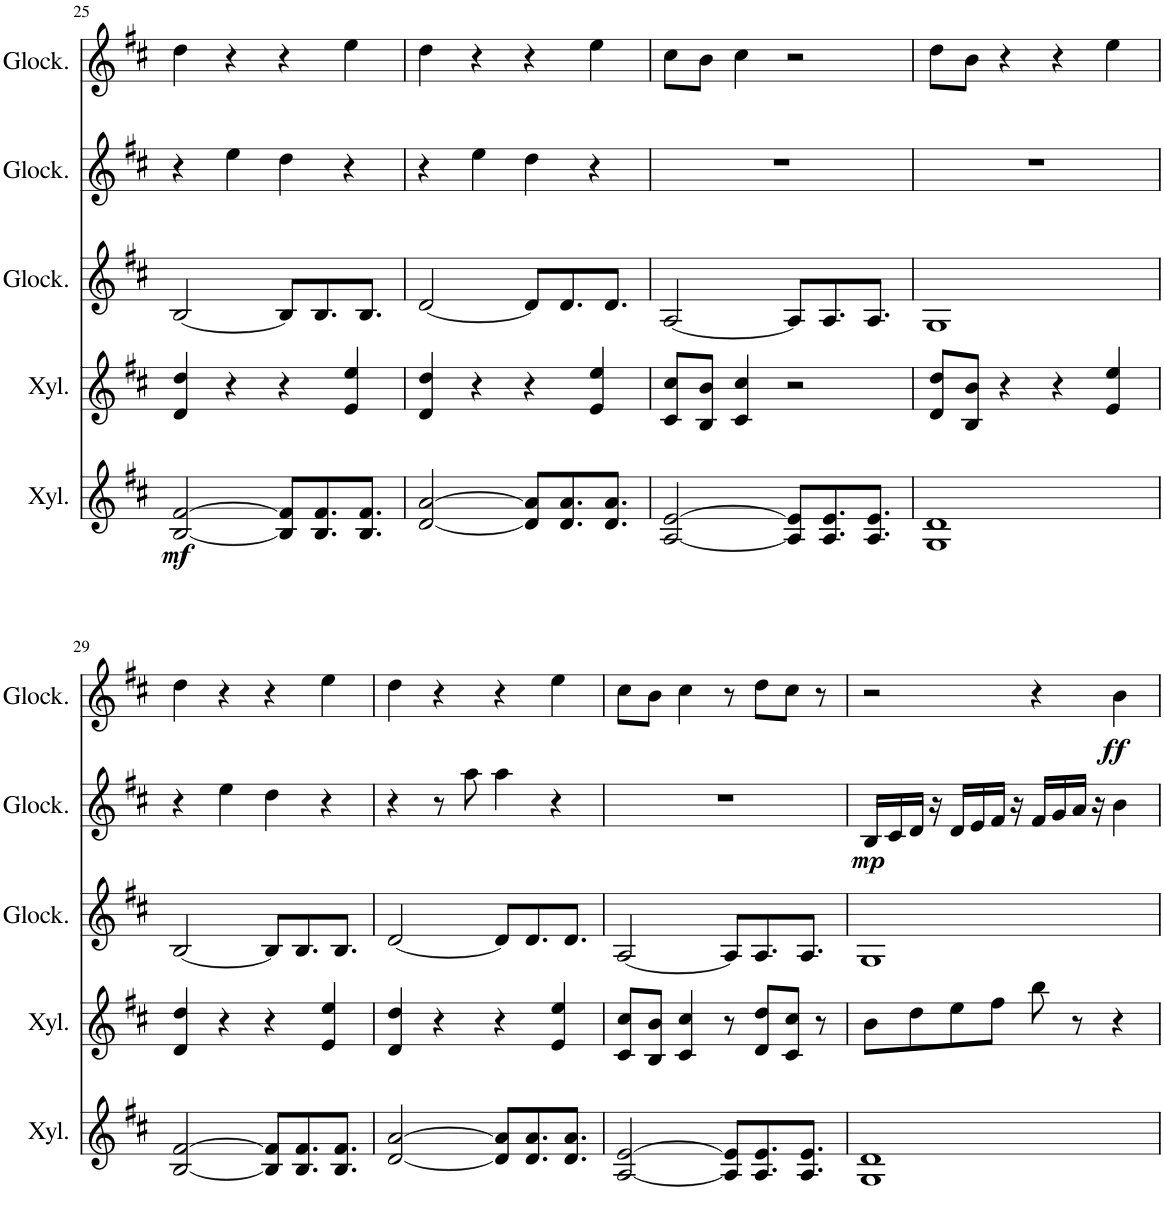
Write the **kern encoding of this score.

**kern	**dynam	**kern	**kern	**kern	**dynam	**kern	**dynam
*part5	*part5	*part4	*part3	*part2	*part2	*part1	*part1
*staff5	*staff5	*staff4	*staff3	*staff2	*staff2	*staff1	*staff1
*I"Xylophone	*	*I"Xylophone	*I"Glockenspiel	*I"Glockenspiel	*	*I"Glockenspiel	*
*I'Xyl.	*	*I'Xyl.	*I'Glock.	*I'Glock.	*	*I'Glock.	*
!!LO:PB:g=z
*clefG2	*	*clefG2	*clefG2	*clefG2	*	*clefG2	*
*Trd-14c-24	*	*Trd-14c-24	*Trd-14c-24	*Trd-14c-24	*	*Trd-14c-24	*
*k[f#c#]	*	*k[f#c#]	*k[f#c#]	*k[f#c#]	*	*k[f#c#]	*
*M4/4	*	*M4/4	*M4/4	*M4/4	*	*M4/4	*
=25	=25	=25	=25	=25	=25	=25	=25
!	!LO:DY:b	!	!	!	!	!	!
[2B/ [2f#/	mf	4d/ 4dd/	[2B/	4r	.	4dd\	.
.	.	4r	.	4ee\	.	4r	.
8B/] 8f#/]L	.	4r	8B/L]	4dd\	.	4r	.
8.B/ 8.f#/	.	.	8.B/	.	.	.	.
.	.	4e/ 4ee/	.	4r	.	4ee\	.
8.B/ 8.f#/J	.	.	8.B/J	.	.	.	.
=26	=26	=26	=26	=26	=26	=26	=26
[2d/ [2a/	.	4d/ 4dd/	[2d/	4r	.	4dd\	.
.	.	4r	.	4ee\	.	4r	.
8d/] 8a/]L	.	4r	8d/L]	4dd\	.	4r	.
8.d/ 8.a/	.	.	8.d/	.	.	.	.
.	.	4e/ 4ee/	.	4r	.	4ee\	.
8.d/ 8.a/J	.	.	8.d/J	.	.	.	.
=27	=27	=27	=27	=27	=27	=27	=27
[2A/ [2e/	.	8c#/ 8cc#/L	[2A/	1r	.	8cc#\L	.
.	.	8B/ 8b/J	.	.	.	8b\J	.
.	.	4c#/ 4cc#/	.	.	.	4cc#\	.
8A/] 8e/]L	.	2r	8A/L]	.	.	2r	.
8.A/ 8.e/	.	.	8.A/	.	.	.	.
8.A/ 8.e/J	.	.	8.A/J	.	.	.	.
=28	=28	=28	=28	=28	=28	=28	=28
1G 1d	.	8d/ 8dd/L	1G	1r	.	8dd\L	.
.	.	8B/ 8b/J	.	.	.	8b\J	.
.	.	4r	.	.	.	4r	.
.	.	4r	.	.	.	4r	.
.	.	4e/ 4ee/	.	.	.	4ee\	.
!!LO:LB:g=z
=29	=29	=29	=29	=29	=29	=29	=29
[2B/ [2f#/	.	4d/ 4dd/	[2B/	4r	.	4dd\	.
.	.	4r	.	4ee\	.	4r	.
8B/] 8f#/]L	.	4r	8B/L]	4dd\	.	4r	.
8.B/ 8.f#/	.	.	8.B/	.	.	.	.
.	.	4e/ 4ee/	.	4r	.	4ee\	.
8.B/ 8.f#/J	.	.	8.B/J	.	.	.	.
=30	=30	=30	=30	=30	=30	=30	=30
[2d/ [2a/	.	4d/ 4dd/	[2d/	4r	.	4dd\	.
.	.	4r	.	8r	.	4r	.
.	.	.	.	8aa\	.	.	.
8d/] 8a/]L	.	4r	8d/L]	4aa\	.	4r	.
8.d/ 8.a/	.	.	8.d/	.	.	.	.
.	.	4e/ 4ee/	.	4r	.	4ee\	.
8.d/ 8.a/J	.	.	8.d/J	.	.	.	.
=31	=31	=31	=31	=31	=31	=31	=31
[2A/ [2e/	.	8c#/ 8cc#/L	[2A/	1r	.	8cc#\L	.
.	.	8B/ 8b/J	.	.	.	8b\J	.
.	.	4c#/ 4cc#/	.	.	.	4cc#\	.
8A/] 8e/]L	.	8r	8A/L]	.	.	8r	.
8.A/ 8.e/	.	8d/ 8dd/L	8.A/	.	.	8dd\L	.
.	.	8c#/ 8cc#/J	.	.	.	8cc#\J	.
8.A/ 8.e/J	.	.	8.A/J	.	.	.	.
.	.	8r	.	.	.	8r	.
=32	=32	=32	=32	=32	=32	=32	=32
!	!	!	!	!	!LO:DY:b	!	!
1G 1d	.	8b\L	1G	16B/LL	mp	2r	.
.	.	.	.	16c#/	.	.	.
.	.	8dd\	.	16d/JJ	.	.	.
.	.	.	.	16r	.	.	.
.	.	8ee\	.	16d/LL	.	.	.
.	.	.	.	16e/	.	.	.
.	.	8ff#\J	.	16f#/JJ	.	.	.
.	.	.	.	16r	.	.	.
.	.	8bb\	.	16f#/LL	.	4r	.
.	.	.	.	16g/	.	.	.
.	.	8r	.	16a/JJ	.	.	.
.	.	.	.	16r	.	.	.
!	!	!	!	!	!	!	!LO:DY:b
.	.	4r	.	4b\	.	4b\	ff
=	=	=	=	=	=	=	=
*-	*-	*-	*-	*-	*-	*-	*-
